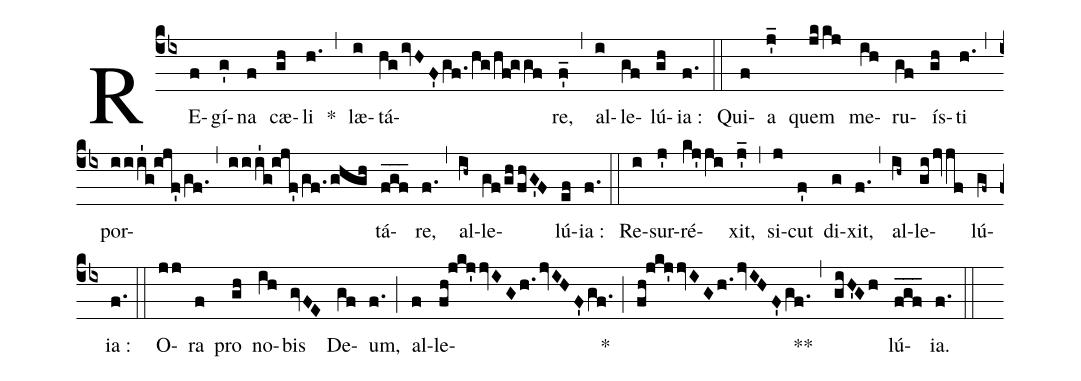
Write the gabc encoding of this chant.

%%
(cb4) RE(f)gí(g')na(f) c<sp>ae</sp>(gh)li(h.) *(,) l<sp>ae</sp>(i)tá(hgivHF'gf.!/hg!/hf!ggf)re,(f_') (,) al(i)le(gf)lú(gh)ia :(f.) (::) Qui(f)a(j_') quem(jkkj) me(ih)ru(gf)ís(gh)ti(h.) (,) por(iii'1g!ijf'!/gf.,iii'1g!ijf'!/gf.!/ghgh)tá(f_g_f_)re,(f.) (,) al(ih~)le(gf!/gh!/fhG'F)lú(ef)ia :(f.) (::) Re(i)sur(j')ré(kj'!/ji)xit,(j_') (,) si(j)cut(f') di(g)xit,(f.) (,) al(ih~)le(gijvjf)lú(gf~)ia :(f.) (::) O(jj)ra(f) pro(gh) no(ih)bis(gvFE) De(gf)um,(f.) (;) al(f)le(fh!jkj'!/jvIGh.jvIHF'gf.)*(;)(fh!jkj'!/jvIGh.jvIHF'gf.)**(,)(giH'Gh)lú(f_g_f_)ia.(f.) (::)
